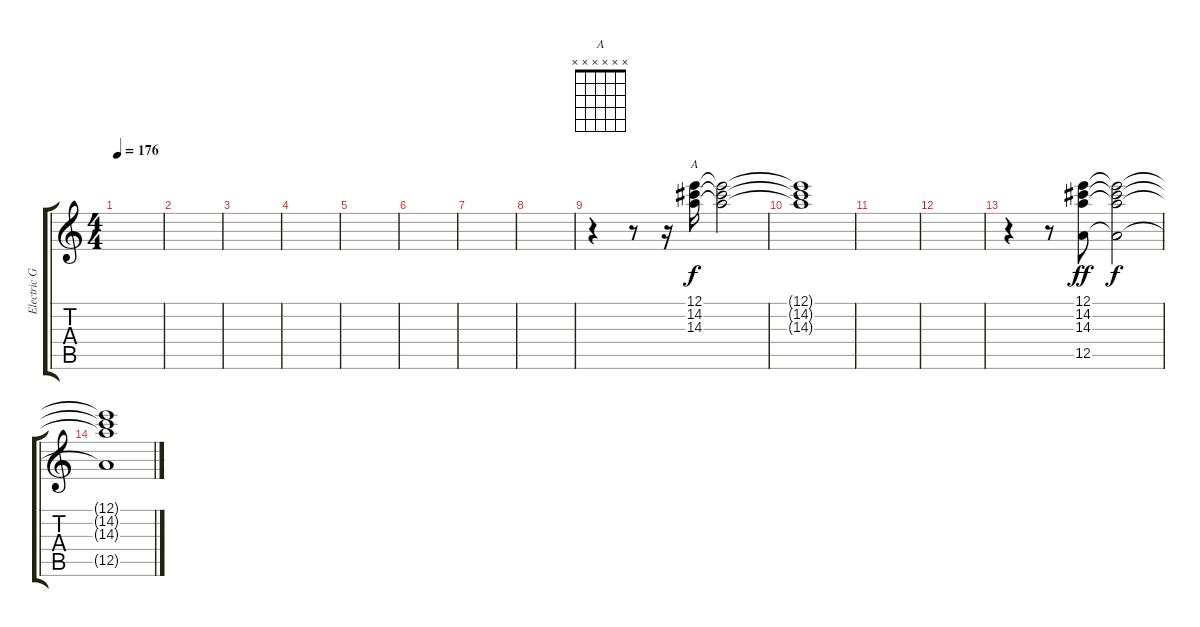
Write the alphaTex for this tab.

\track ("Electric Guitar 2" "Electric G") {instrument distortionguitar}
\staff {score tabs}
\tuning (E4 B3 G3 D3 A2 E2) {hide}
\chord ("A" x x x x x x) {firstfret 0}
\ts (4 4)
\tempo 176
\clef g2
\ks c
|
|
|
|
|
|
|
|
r.4 r.8 r.16 (12.1 14.2 14.3).16{ch "A"} (12.1{t} 14.2{t} 14.3{t}).2 |
(12.1{t} 14.2{t} 14.3{t}).1 |
|
|
r.4 r.8 (12.1 14.2 14.3 12.5).8{dy ff volume 12} (12.1{t} 14.2{t} 14.3{t} 12.5{t}).2{dy f} |
(12.1{t} 14.2{t} 14.3{t} 12.5{t}).1
